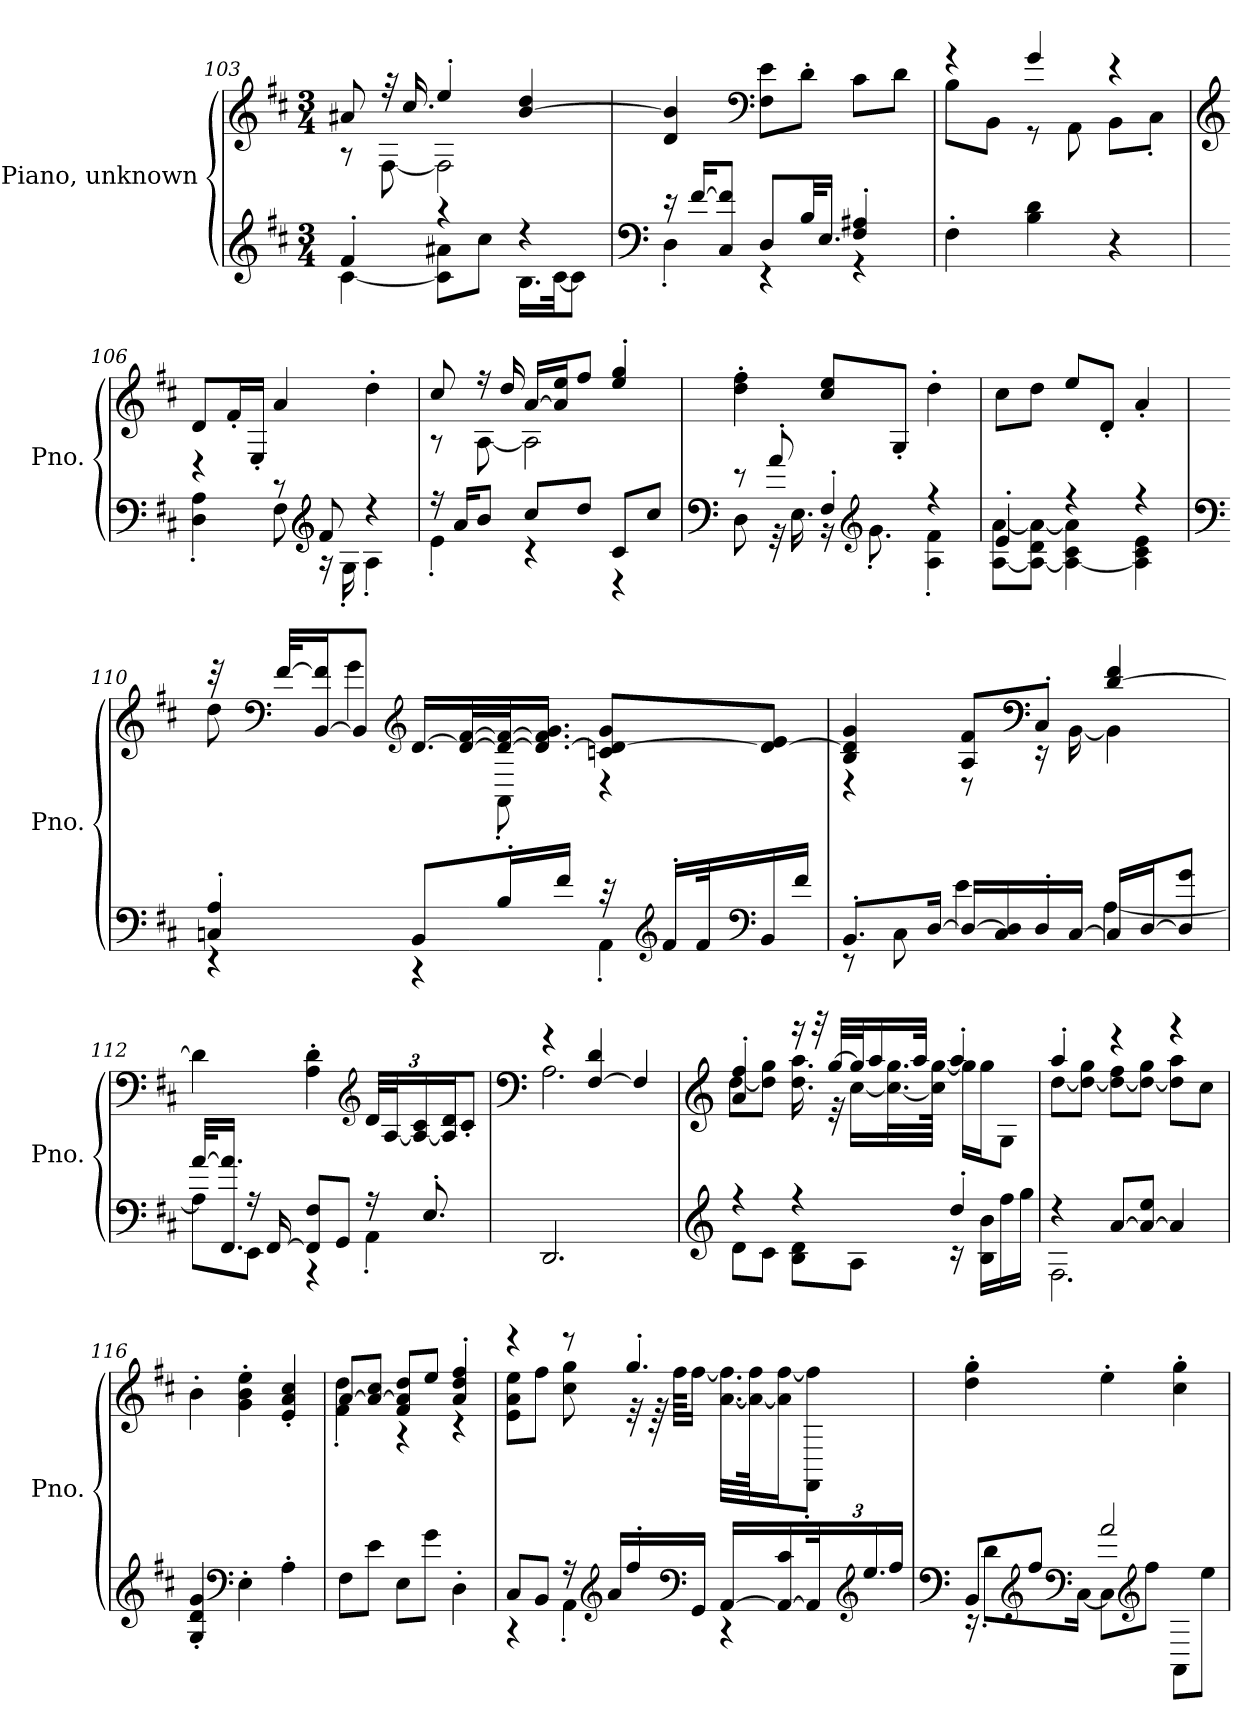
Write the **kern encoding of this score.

**kern	**kern
*part1	*part1
*staff2	*staff1
*I"Piano, unknown	*
*I'Pno.	*
!!LO:LB:g=z
*clefG2	*clefG2
*k[f#c#]	*k[f#c#]
*M3/4	*M3/4
=103	=103
*^	*^
4f#'/	[4c#\	8a#X/	8r
.	.	32r	[8F#\
.	.	16.cc#/	.
4r	8c#\] 8a#X\L	4ee'/	2F#\]
.	8cc#\J	.	.
4r	16.B\LL	[4b/ 4dd/	.
.	[32c#\JK	.	.
.	8c#\J]	.	.
*	*	*v	*v
=104	=104	=104
*clefF4	*	*
16r	4D'\	4d/ 4b/]
[16f#/KL	.	.
8C#/ 8f#/]J	.	.
*	*	*clefF4
8D/L	4r	8F#\ 8e\L
32B/KL	.	8d'\J
16.E/JJ	.	.
4F#/' 4A#X/'	4r	8c#\L
.	.	8d\J
*v	*v	*
=105	=105
*	*^
4F#'\	4r	8B\L
.	.	8BB\J
4B\ 4d\	4g/	8r
.	.	8AA\
4r	4r	8BB\L
.	.	8C#'\J
*	*v	*v
=106	=106
*	*clefG2
*^	*
4r	4D\' 4A\'	8d/L
.	.	16f#'/L
.	.	16E'/JJ
8r	8F#\	4a/
*clefG2	*	*
8f#/	16r	.
.	16G'\	.
4r	4A'\	4dd'\
!!LO:LB:g=z
=107	=107	=107
*	*	*^
16r	4e'\	8cc#/	8r
16a/KL	.	.	.
8b/J	.	16r	[8A\
.	.	16dd/	.
8cc#/L	4r	[16a/LL	2A\]
.	.	16a/] 16ee/J	.
8dd/J	.	8ff#/J	.
8c#/L	4r	4ee/' 4gg/'	.
8cc#/J	.	.	.
*	*	*v	*v
=108	=108	=108
*clefF4	*	*
8r	8D\	4dd\' 4ff#\'
8a'/	32r	.
.	16.E\	.
4F#'/	16r	8cc#/ 8ee/L
*clefG2	*	*
.	8.g'\	.
.	.	8G'/J
4r	4A\' 4f#\'	4dd'\
=109	=109	=109
4e'/	[8A\ [8a\L	8cc#\L
.	8A\_ 8d\ 8a\_J	8dd\J
4r	4A\_ 4c#\ 4a\]	8ee/L
.	.	8d'/J
4r	4A\] 4c#\ 4e\	4a'/
!!LO:LB:g=z
=110	=110	=110
*clefF4	*	*
*	*	*^
4Cn/' 4A/'	4r	32r	8dd\
*	*	*clefF4	*
.	.	[32f#/KLL	.
.	.	[16BB/ 16f#/]J	.
.	.	8BB/J]	4g\
*	*	*clefG2	*
8BB/L	4r	[16.d/LL	.
.	.	32d/_ [32f#/L	.
16B'/L	.	32d/_ 32f#/_J	8AA'\
.	.	16.d/_ 16.f#/] 16.g/JJ	.
16f#/JJ	.	.	.
32r	4AA'\	8cn/ 8d/_ 8g/L	4r
*clefG2	*	*	*
16f#'/LL	.	.	.
32f#/K	.	.	.
*clefF4	*	*	*
16BB/	.	8d/_ 8e/J	.
16f#/JJ	.	.	.
=111	=111	=111	=111
8.BB'/L	8r	4B/ 4d/] 4g/	4r
.	8C#\	.	.
[16D/Jk	.	.	.
16D/LL_	4e\	8A/ 8f#/L	8r
16C#/ 16D/]	.	.	.
*	*	*clefF4	*
16D'/	.	8C#'/J	16r
[16C#/JJ	.	.	[16BB\
16C#/LL]	[4A\	[4d/ 4f#/	4BB\]
[16D/J	.	.	.
8D/] 8g/J	.	.	.
*	*	*v	*v
!!LO:LB:g=z
=112	=112	=112
[32a/KLL	8A\L]	4d\]
16.FF#/ 16.a/]JJ	.	.
16r	8EE\J	.
[16FF#/	.	.
8FF#/] 8F#/L	4r	4A\' 4d\'
8GG/J	.	.
*	*	*clefG2
*	*	*Xbrackettup
16r	4AA'\	48d/LLL
.	.	[48A/J
.	.	24A/_ 24c#/
8.E'/	.	.
.	.	24A/] 24d/J
.	.	8c#'/J
*v	*v	*
=113	=113
*	*clefF4
*	*^
2.DD/	4r	2.A\
.	[4F#/ 4d/	.
.	4F#/]	.
=114	=114	=114
*clefG2	*clefG2	*
*^	*	*
4r	8d\L	4a/' 4ff#/'	[8dd\L
.	8c#\J	.	8dd\] 8gg\J
4r	8B\ 8d\L	16r	16.dd\ 16.aa\
.	.	32r	.
.	.	[32gg/LLL	32r
.	8A\J	32gg/J]	[16cc#\LL
.	.	16aa/	.
.	.	.	32.cc#\_ 32.gg\L
.	.	32aa/JJk	.
.	.	.	64cc#\] [64gg\JJJk
4dd'/	16r	4aa'/	16gg\LL]
.	16B\ 16b\LL	.	16gg\J
.	16ff#\	.	8G\J
.	16gg\JJ	.	.
!!LO:PB:g=z	!!
=115	=115	=115	=115
4r	2.F#\	4aa'/	[8dd\L
.	.	.	8dd\_ 8gg\J
[8a/L	.	4r	8dd\_ 8ff#\L
8a/_ 8ee/J	.	.	8dd\_ 8gg\J
4a/]	.	4r	8dd\] 8aa\L
.	.	.	8cc#\J
*v	*v	*	*
*	*v	*v
=116	=116
4G/' 4d/' 4g/'	4b'\
*clefF4	*
4E'\	4g\' 4b\' 4ee\'
4A'\	4e/' 4a/' 4cc#/'
=117	=117
*	*^
8F#\L	[8a/L	4f#\' 4dd\'
8e\J	8a/_ 8cc#/J	.
8E\L	8f#/ 8a/] 8dd/L	4r
8g\J	8ee/J	.
4D'\	4a/' 4dd/' 4ff#/'	4r
!!LO:LB:g=z	!!
=118	=118	=118
*^	*	*
8C#/L	4r	4r	8e\ 8a\ 8ee\L
8BB/J	.	.	8ff#\J
16r	4AA'\	8r	8cc#\ 8gg\
*clefG2	*	*	*
16a/LL	.	.	.
16ff#'/	.	4.gg'/	32r
.	.	.	64r
.	.	.	64ff#\KKLL
*clefF4	*	*	*
16GG/JJ	.	.	[16ff#\JJ
[16AA/LL	4r	.	[32.a\ 32.ff#\]LLL
.	.	.	64a\_ 64ff#\JK
16AA/_ 16c#/	.	.	16a\] [16ff#\J
*Xbrackettup	*	*	*
48AA/K]	.	.	8FF#\' 8ff#\]'J
*clefG2	*	*	*
24.ee/	.	.	.
24ff#/JJ	.	.	.
*	*	*v	*v
=119	=119	=119
*clefF4	*	*
8BB/L	16r	4dd\' 4gg\'
.	8d'\L	.
*clefG2	*	*
8ff#/J	.	.
*clefF4	*	*
.	[16C#\Jk	.
2a/	8C#\L]	4ee'\
*clefG2	*	*
.	8ff#\J	.
.	8AA\L	4cc#\' 4gg\'
.	8ee\J	.
*v	*v	*
=	=
*-	*-
